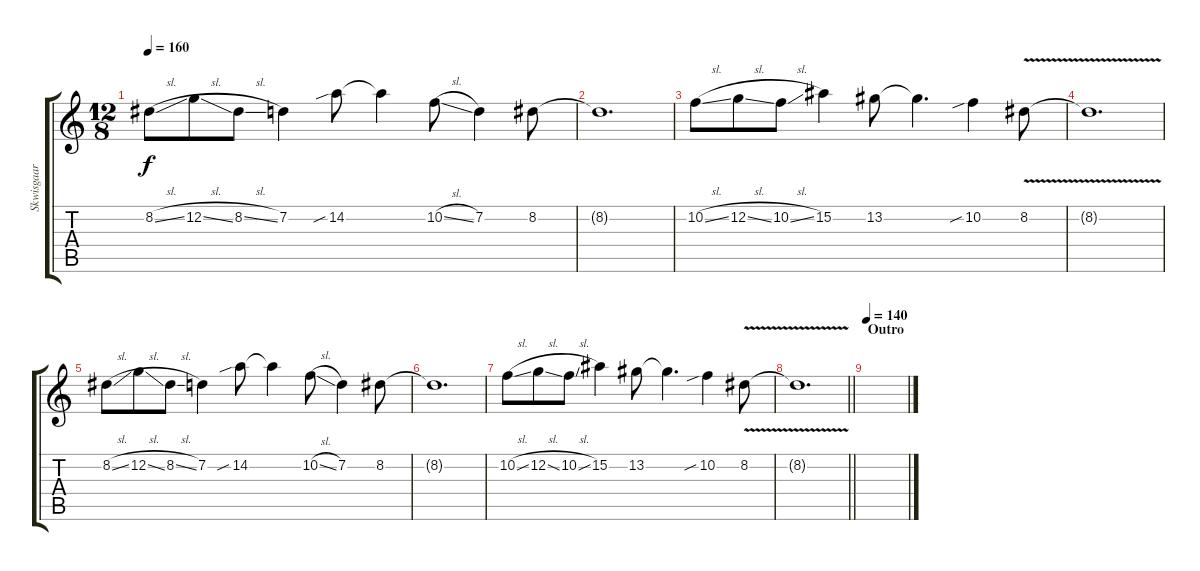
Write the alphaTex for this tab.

\track ("Skwisgaar Skwigelf (Harmony Guitar 3)" "Skwisgaar ") {instrument distortionguitar}
\staff {score tabs}
\tuning (C4 G3 Eb3 Bb2 F2 C2) {hide}
\ts (12 8)
\tempo 160
\clef g2
\ks c
8.2{sl}.8{dy f} 12.2{sl}.8 8.2{sl}.8 7.2.4 14.2{sib}.8 14.2{t}.4 10.2{sl}.8 7.2.4 8.2.8 |
8.2{t}.1{d} |
10.2{sl}.8 12.2{sl}.8 10.2{sl}.8 15.2.4 13.2.8 13.2{t}.4{d} 10.2{sib}.4 8.2{v}.8 |
8.2{t}.1{d} |
8.2{sl}.8 12.2{sl}.8 8.2{sl}.8 7.2.4 14.2{sib}.8 14.2{t}.4 10.2{sl}.8 7.2.4 8.2.8 |
8.2{t}.1{d} |
10.2{sl}.8 12.2{sl}.8 10.2{sl}.8 15.2.4 13.2.8 13.2{t}.4{d} 10.2{sib}.4 8.2{v}.8 |
\barLineRight lightlight
8.2{t}.1{d} |
\section ("" "Outro")
\tempo 150
\tempo 140
